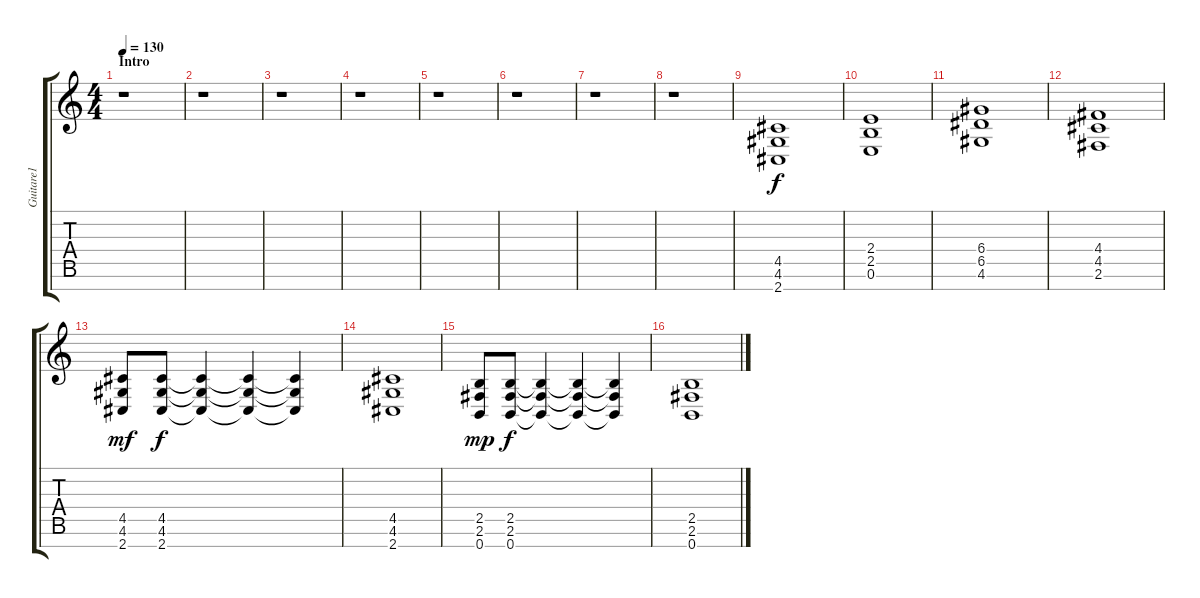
\track ("Guitare1" "Guitare1") {instrument distortionguitar}
\staff {score tabs}
\tuning (E4 B3 G3 D3 A2 E2 B1) {hide}
\ts (4 4)
\section ("" "Intro")
\tempo 130
\clef g2
\ks c
r.1{dy f instrument distortionguitar} |
r.1 |
r.1 |
r.1 |
r.1 |
r.1 |
r.1 |
r.1 |
(4.5 4.6 2.7).1 |
(2.4 2.5 0.6).1 |
(6.4 6.5 4.6).1 |
(4.4 4.5 2.6).1 |
(4.5 4.6 2.7).8{dy mf} (4.5 4.6 2.7).8{dy f} (4.5{t} 4.6{t} 2.7{t}).4 (4.5{t} 4.6{t} 2.7{t}).4 (4.5{t} 4.6{t} 2.7{t}).4 |
(4.5 4.6 2.7).1 |
(2.5 2.6 0.7).8{dy mp} (2.5 2.6 0.7).8{dy f} (2.5{t} 2.6{t} 0.7{t}).4 (2.5{t} 2.6{t} 0.7{t}).4 (2.5{t} 2.6{t} 0.7{t}).4 |
(2.5 2.6 0.7).1
